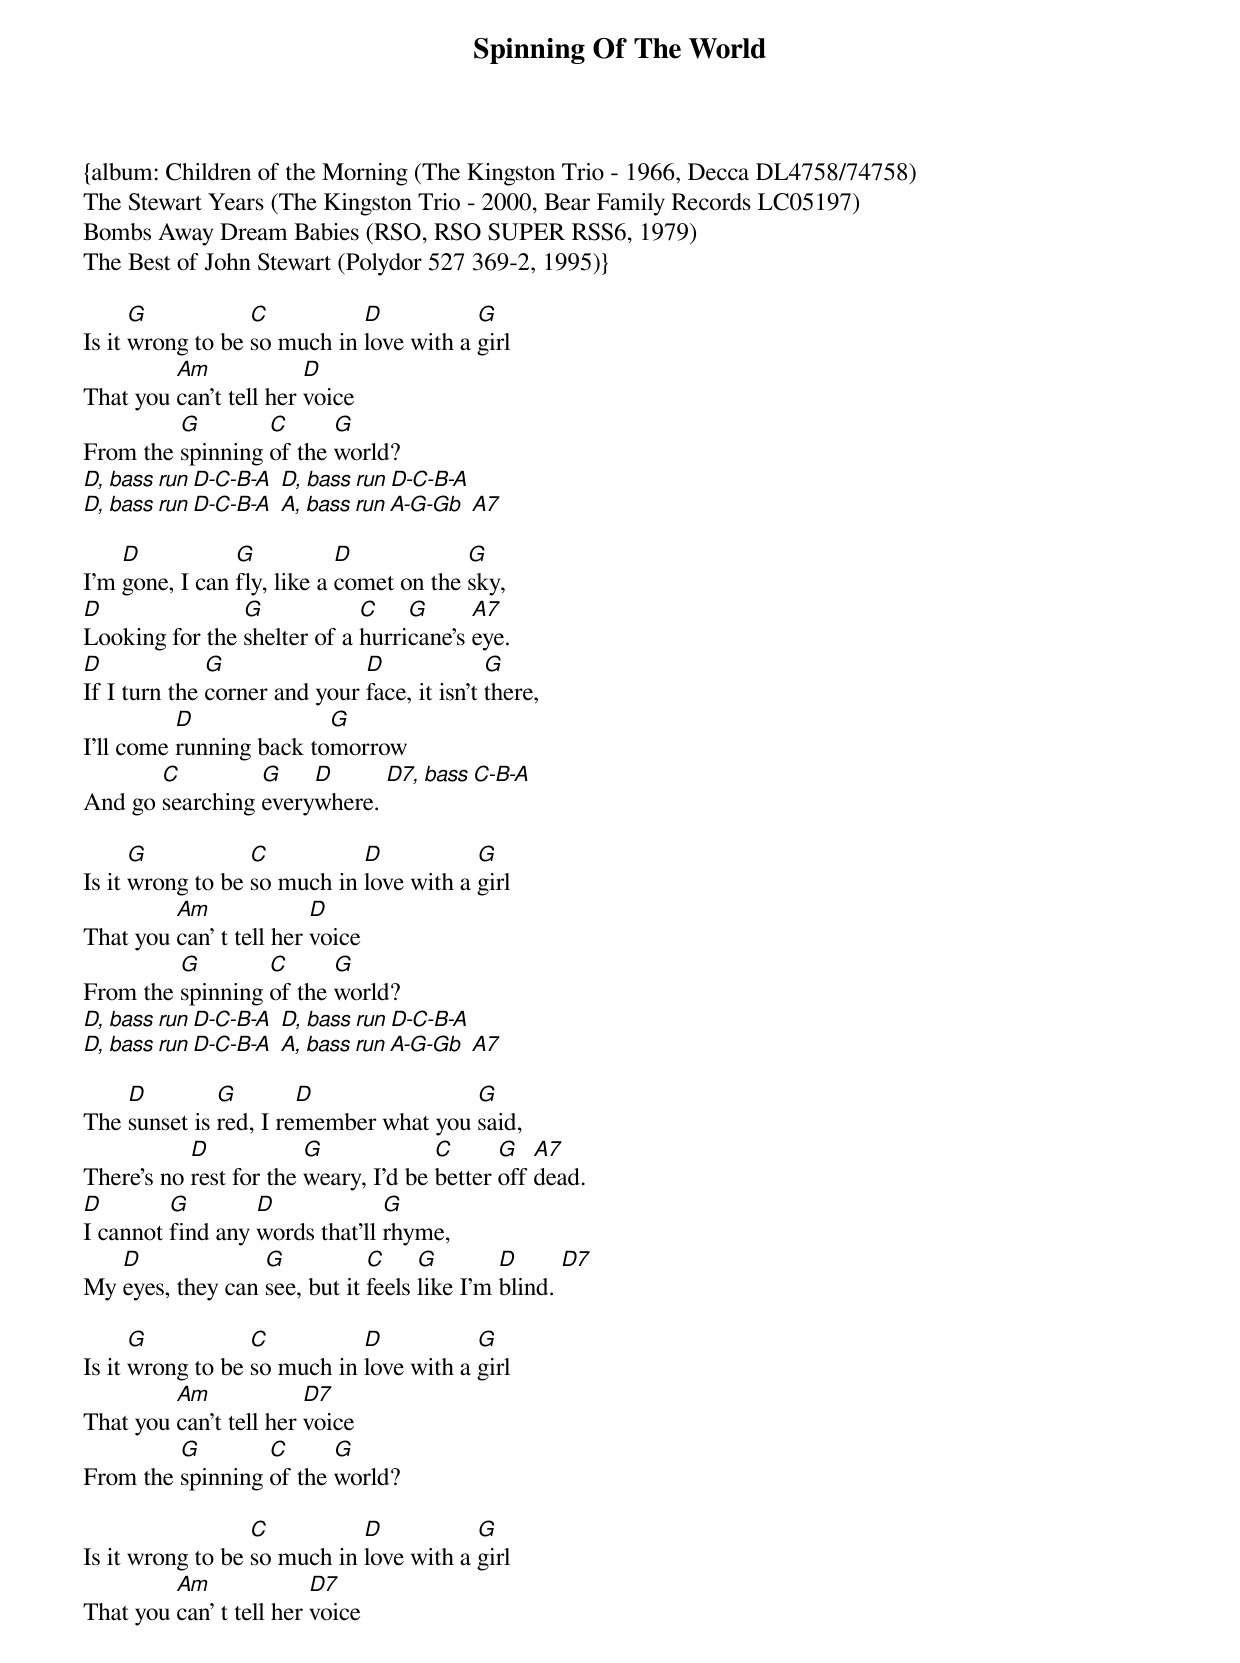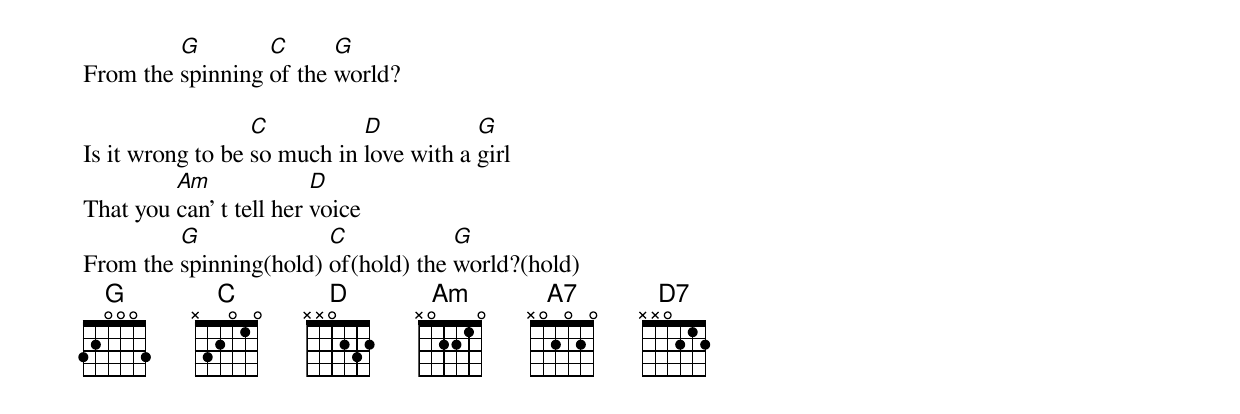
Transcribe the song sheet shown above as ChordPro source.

{title: Spinning Of The World}
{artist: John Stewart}
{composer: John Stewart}
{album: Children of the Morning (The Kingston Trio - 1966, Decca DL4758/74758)
The Stewart Years (The Kingston Trio - 2000, Bear Family Records LC05197)
Bombs Away Dream Babies (RSO, RSO SUPER RSS6, 1979)
The Best of John Stewart (Polydor 527 369-2, 1995)}

Is it [G]wrong to be [C]so much in [D]love with a [G]girl
That you [Am]can't tell her [D]voice
From the [G]spinning [C]of the [G]world?
[D, bass run D-C-B-A] [D, bass run D-C-B-A]
[D, bass run D-C-B-A] [A, bass run A-G-Gb] [A7]

I'm [D]gone, I can [G]fly, like a [D]comet on the [G]sky,
[D]Looking for the [G]shelter of a [C]hurri[G]cane's [A7]eye.
[D]If I turn the [G]corner and your [D]face, it isn't [G]there,
I'll come [D]running back to[G]morrow
And go [C]searching [G]every[D]where. [D7, bass C-B-A]

Is it [G]wrong to be [C]so much in [D]love with a [G]girl
That you [Am]can' t tell her [D]voice
From the [G]spinning [C]of the [G]world?
[D, bass run D-C-B-A] [D, bass run D-C-B-A]
[D, bass run D-C-B-A] [A, bass run A-G-Gb] [A7]

The [D]sunset is [G]red, I re[D]member what you [G]said,
There's no [D]rest for the [G]weary, I'd be [C]better [G]off [A7]dead.
[D]I cannot [G]find any [D]words that'll [G]rhyme,
My [D]eyes, they can [G]see, but it [C]feels [G]like I'm [D]blind. [D7]

Is it [G]wrong to be [C]so much in [D]love with a [G]girl
That you [Am]can't tell her [D7]voice
From the [G]spinning [C]of the [G]world?

Is it wrong to be [C]so much in [D]love with a [G]girl
That you [Am]can' t tell her [D7]voice
From the [G]spinning [C]of the [G]world?

Is it wrong to be [C]so much in [D]love with a [G]girl
That you [Am]can' t tell her [D]voice
From the [G]spinning(hold) [C]of(hold) the [G]world?(hold)
